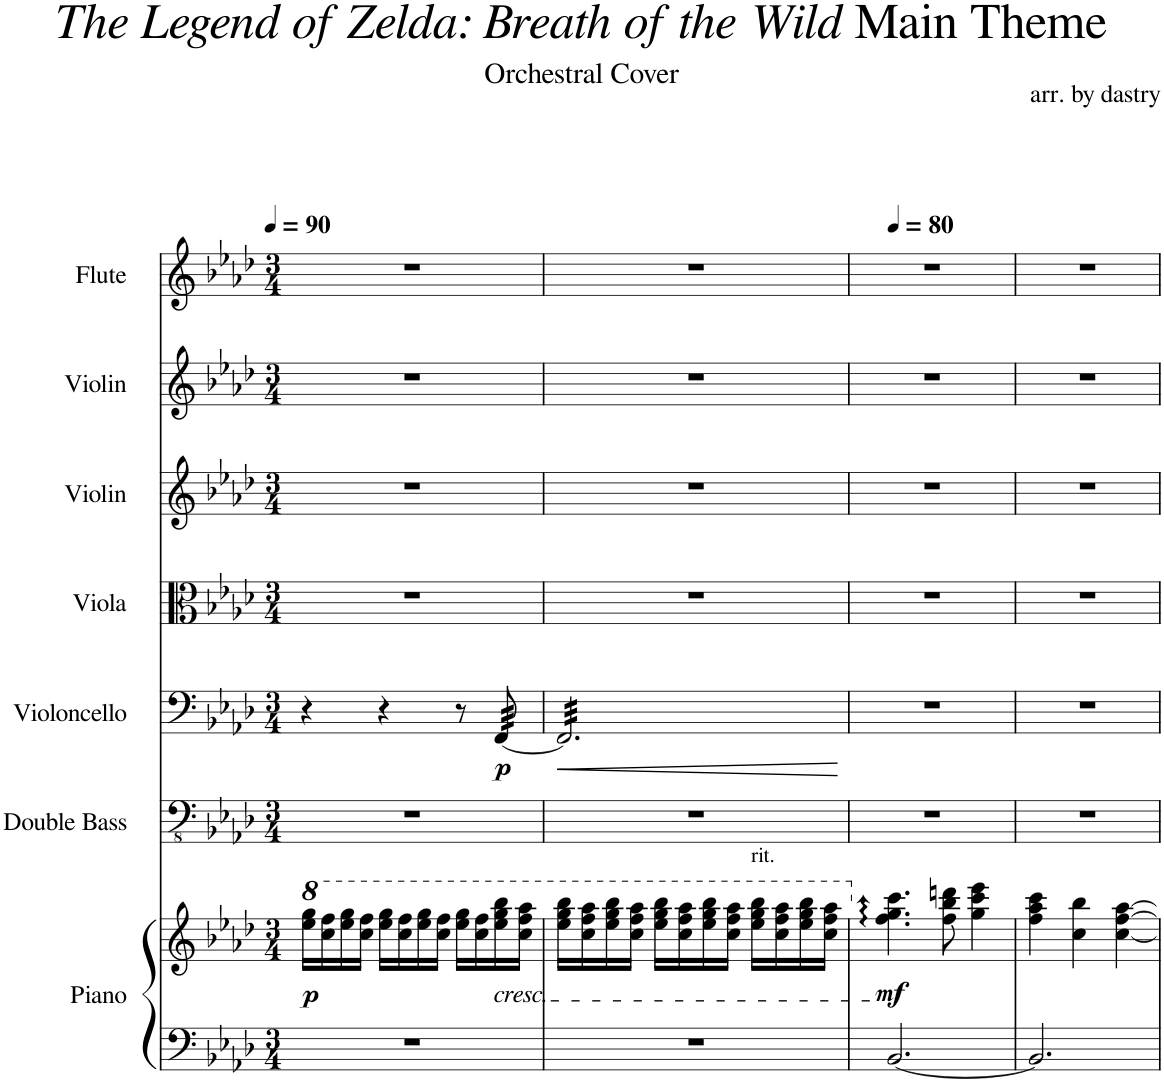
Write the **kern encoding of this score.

**kern	**kern	**dynam	**kern	**kern	**dynam	**kern	**kern	**kern	**kern
*part7	*part7	*part7	*part6	*part5	*part5	*part4	*part3	*part2	*part1
*staff8	*staff7	*staff7/8	*staff6	*staff5	*staff5	*staff4	*staff3	*staff2	*staff1
*I"Piano	*	*	*I"Double Bass	*I"Violoncello	*	*I"Viola	*I"Violin	*I"Violin	*I"Flute
*I'Pno.	*	*	*I'Db.	*I'Vc.	*	*I'Vla.	*I'Vln.	*I'Vln.	*I'Fl.
*clefF4	*clefG2	*	*clefFv4	*clefF4	*	*clefC3	*clefG2	*clefG2	*clefG2
*	*	*	*Trd7c12	*	*	*	*	*	*
*k[b-e-a-d-]	*k[b-e-a-d-]	*	*k[b-e-a-d-]	*k[b-e-a-d-]	*	*k[b-e-a-d-]	*k[b-e-a-d-]	*k[b-e-a-d-]	*k[b-e-a-d-]
*M3/4	*M3/4	*	*M3/4	*M3/4	*	*M3/4	*M3/4	*M3/4	*M3/4
*MM90	*MM90	*	*MM90	*MM90	*	*MM90	*MM90	*MM90	*MM90
*	*8va	*	*	*	*	*	*	*	*
=1	=1	=1	=1	=1	=1	=1	=1	=1	=1
!	!	!LO:DY:b	!	!	!	!	!	!	!
2.r	16eee-\ 16ggg\LL	p	2.r	4r	.	2.r	2.r	2.r	2.r
.	16ccc\ 16fff\	.	.	.	.	.	.	.	.
.	16eee-\ 16ggg\	.	.	.	.	.	.	.	.
.	16ccc\ 16fff\JJ	.	.	.	.	.	.	.	.
.	16eee-\ 16ggg\LL	.	.	4r	.	.	.	.	.
.	16ccc\ 16fff\	.	.	.	.	.	.	.	.
.	16eee-\ 16ggg\	.	.	.	.	.	.	.	.
.	16ccc\ 16fff\JJ	.	.	.	.	.	.	.	.
.	16eee-\ 16ggg\LL	.	.	8r	.	.	.	.	.
.	16ccc\ 16fff\	.	.	.	.	.	.	.	.
!	!LO:TX:b:i:t=cresc.	!	!	!	!	!	!	!	!
!	!	!	!	!	!LO:DY:b	!	!	!	!
*	*	*	*	*tremolo	*	*	*	*	*
.	16eee-\ 16ggg\ 16bbb-\	.	.	[64FF/	p	.	.	.	.
.	.	.	.	64FF/	.	.	.	.	.
.	.	.	.	64FF/	.	.	.	.	.
.	.	.	.	64FF/	.	.	.	.	.
.	16ccc\ 16fff\ 16aaa-\JJ	.	.	64FF/	.	.	.	.	.
.	.	.	.	64FF/	.	.	.	.	.
.	.	.	.	64FF/	.	.	.	.	.
.	.	.	.	64FF/	.	.	.	.	.
=2	=2	=2	=2	=2	=2	=2	=2	=2	=2
!	!	!	!	!	!LO:HP:b	!	!	!	!
2.r	16eee-\ 16ggg\ 16bbb-\LL	.	2.r	32FF/]LLL	<	2.r	2.r	2.r	2.r
.	.	.	.	32FF/	.	.	.	.	.
.	16ccc\ 16fff\ 16aaa-\	.	.	32FF/	.	.	.	.	.
.	.	.	.	32FF/	.	.	.	.	.
.	16eee-\ 16ggg\ 16bbb-\	.	.	32FF/	.	.	.	.	.
.	.	.	.	32FF/	.	.	.	.	.
.	16ccc\ 16fff\ 16aaa-\JJ	.	.	32FF/	.	.	.	.	.
.	.	.	.	32FF/	.	.	.	.	.
.	16eee-\ 16ggg\ 16bbb-\LL	.	.	32FF/	.	.	.	.	.
.	.	.	.	32FF/	.	.	.	.	.
.	16ccc\ 16fff\ 16aaa-\	.	.	32FF/	.	.	.	.	.
.	.	.	.	32FF/	.	.	.	.	.
.	16eee-\ 16ggg\ 16bbb-\	.	.	32FF/	.	.	.	.	.
.	.	.	.	32FF/	.	.	.	.	.
.	16ccc\ 16fff\ 16aaa-\JJ	.	.	32FF/	.	.	.	.	.
.	.	.	.	32FF/	.	.	.	.	.
!	!LO:TX:a:t=rit.	!	!	!	!	!	!	!	!
.	16eee-\ 16ggg\ 16bbb-\LL	.	.	32FF/	.	.	.	.	.
.	.	.	.	32FF/	.	.	.	.	.
.	16ccc\ 16fff\ 16aaa-\	.	.	32FF/	.	.	.	.	.
.	.	.	.	32FF/	.	.	.	.	.
.	16eee-\ 16ggg\ 16bbb-\	.	.	32FF/	.	.	.	.	.
.	.	.	.	32FF/	.	.	.	.	.
.	16ccc\ 16fff\ 16aaa-\JJ	.	.	32FF/	.	.	.	.	.
.	.	.	.	32FF/JJJ	.	.	.	.	.
*	*	*	*	*Xtremolo	*	*	*	*	*
.	.	.	.	.	[	.	.	.	.
=3	=3	=3	=3	=3	=3	=3	=3	=3	=3
*	*X8va	*	*	*	*	*	*	*	*
*	*	*	*	*	*	*	*	*	*MM80
!	!	!LO:DY:b	!	!	!	!	!	!	!
[2.BB-/	4.ff\ 4.gg\ 4.ccc\	mf	2.r	2.r	.	2.r	2.r	2.r	2.r
.	8ff\ 8bb-\ 8dddn\	.	.	.	.	.	.	.	.
.	4gg\ 4ccc\ 4eee-\	.	.	.	.	.	.	.	.
=4	=4	=4	=4	=4	=4	=4	=4	=4	=4
2.BB-/]	4ff\ 4aa-\ 4ccc\	.	2.r	2.r	.	2.r	2.r	2.r	2.r
.	4cc\ 4bb-\	.	.	.	.	.	.	.	.
.	[4cc\ [4ff\ [4aa-\	.	.	.	.	.	.	.	.
=	=	=	=	=	=	=	=	=	=
*-	*-	*-	*-	*-	*-	*-	*-	*-	*-
